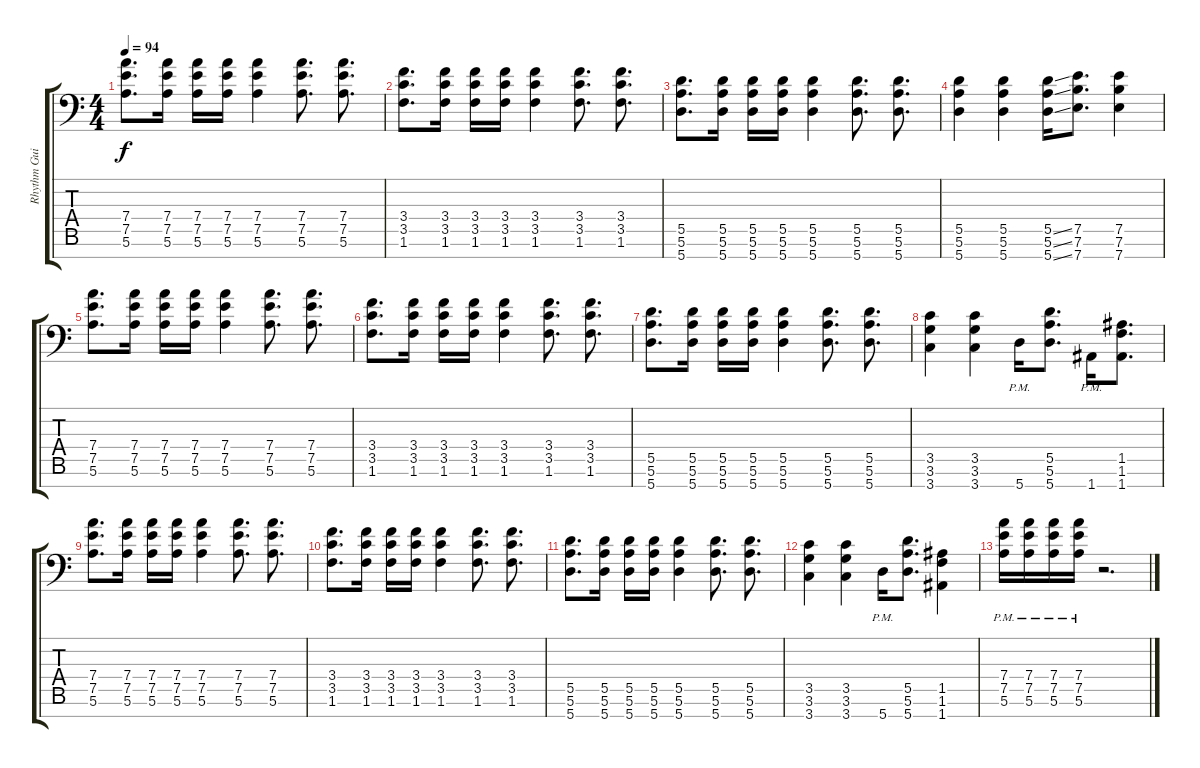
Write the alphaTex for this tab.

\track ("Rhythm Guitar I" "Rhythm Gui") {instrument distortionguitar}
\staff {score tabs}
\tuning (E4 B3 G3 D3 A2 E2 A1) {hide}
\ts (4 4)
\tempo 94
\clef f4
\ks c
(7.4 7.5 5.6).8{d dy f} (7.4 7.5 5.6).16 (7.4 7.5 5.6).16 (7.4 7.5 5.6).16 (7.4 7.5 5.6).4 (7.4 7.5 5.6).8{d} (7.4 7.5 5.6).8{d} |
(3.4 3.5 1.6).8{d} (3.4 3.5 1.6).16 (3.4 3.5 1.6).16 (3.4 3.5 1.6).16 (3.4 3.5 1.6).4 (3.4 3.5 1.6).8{d} (3.4 3.5 1.6).8{d} |
(5.5 5.6 5.7).8{d} (5.5 5.6 5.7).16 (5.5 5.6 5.7).16 (5.5 5.6 5.7).16 (5.5 5.6 5.7).4 (5.5 5.6 5.7).8{d} (5.5 5.6 5.7).8{d} |
(5.5 5.6 5.7).4 (5.5 5.6 5.7).4 (5.5{ss} 5.6{ss} 5.7{ss}).16 (7.5 7.6 7.7).8{d} (7.5 7.6 7.7).4 |
(7.4 7.5 5.6).8{d} (7.4 7.5 5.6).16 (7.4 7.5 5.6).16 (7.4 7.5 5.6).16 (7.4 7.5 5.6).4 (7.4 7.5 5.6).8{d} (7.4 7.5 5.6).8{d} |
(3.4 3.5 1.6).8{d} (3.4 3.5 1.6).16 (3.4 3.5 1.6).16 (3.4 3.5 1.6).16 (3.4 3.5 1.6).4 (3.4 3.5 1.6).8{d} (3.4 3.5 1.6).8{d} |
(5.5 5.6 5.7).8{d} (5.5 5.6 5.7).16 (5.5 5.6 5.7).16 (5.5 5.6 5.7).16 (5.5 5.6 5.7).4 (5.5 5.6 5.7).8{d} (5.5 5.6 5.7).8{d} |
(3.5 3.6 3.7).4 (3.5 3.6 3.7).4 5.7{pm}.16 (5.5 5.6 5.7).8{d} 1.7{pm}.16 (1.5 1.6 1.7).8{d} |
(7.4 7.5 5.6).8{d} (7.4 7.5 5.6).16 (7.4 7.5 5.6).16 (7.4 7.5 5.6).16 (7.4 7.5 5.6).4 (7.4 7.5 5.6).8{d} (7.4 7.5 5.6).8{d} |
(3.4 3.5 1.6).8{d} (3.4 3.5 1.6).16 (3.4 3.5 1.6).16 (3.4 3.5 1.6).16 (3.4 3.5 1.6).4 (3.4 3.5 1.6).8{d} (3.4 3.5 1.6).8{d} |
(5.5 5.6 5.7).8{d} (5.5 5.6 5.7).16 (5.5 5.6 5.7).16 (5.5 5.6 5.7).16 (5.5 5.6 5.7).4 (5.5 5.6 5.7).8{d} (5.5 5.6 5.7).8{d} |
(3.5 3.6 3.7).4 (3.5 3.6 3.7).4 5.7{pm}.16 (5.5 5.6 5.7).8{d} (1.5 1.6 1.7).4 |
(7.4{pm} 7.5{pm} 5.6{pm}).16 (7.4{pm} 7.5{pm} 5.6{pm}).16 (7.4{pm} 7.5{pm} 5.6{pm}).16 (7.4{pm} 7.5{pm} 5.6{pm}).16 r.2{d}
